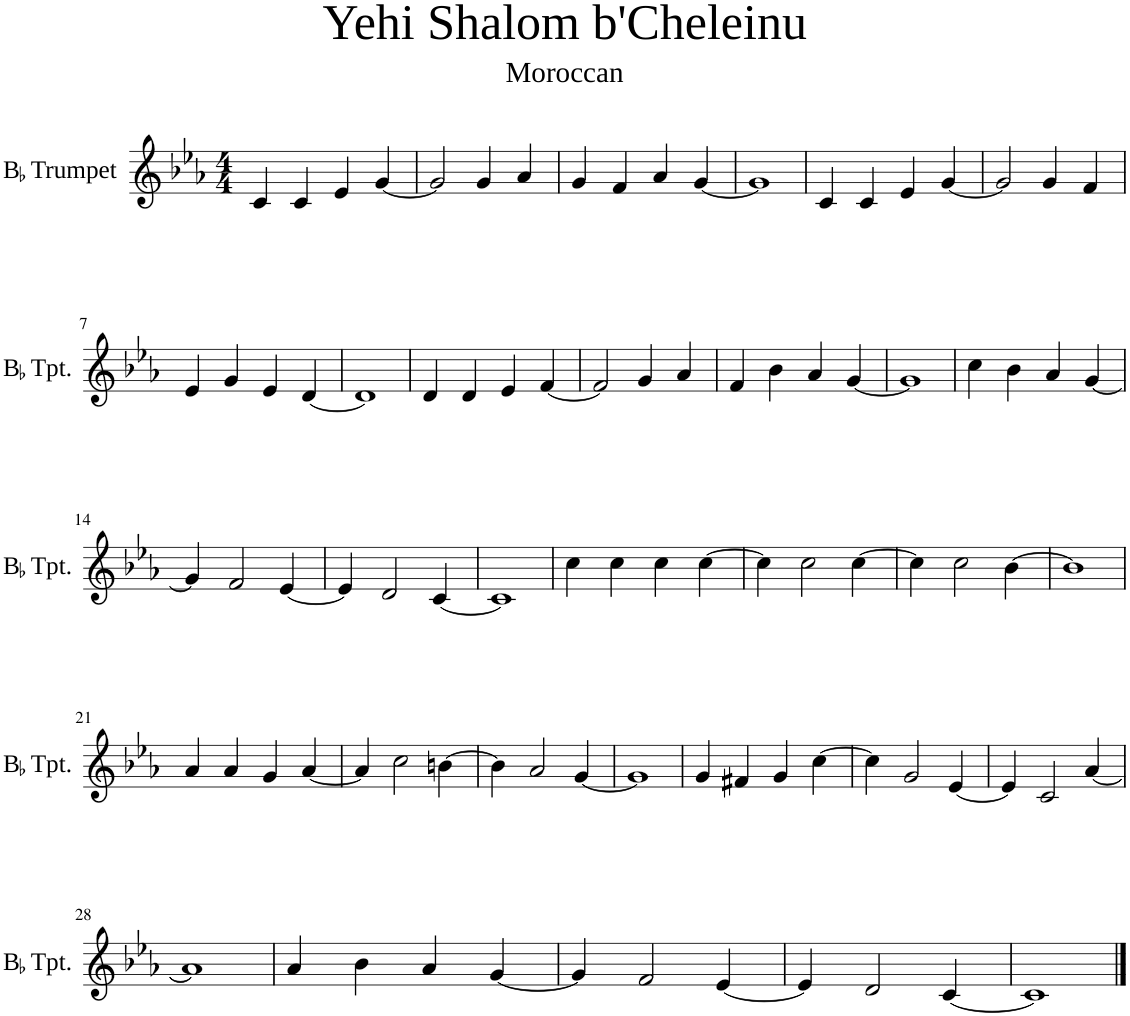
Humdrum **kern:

**kern
*part1
*staff1
*I"BaccidentalFlat Trumpet
*I'BaccidentalFlat Tpt.
*clefG2
*Trd1c2
*k[b-e-a-]
*M4/4
=1
4c/
4c/
4e-/
[4g/
=2
2g/]
4g/
4a-/
=3
4g/
4f/
4a-/
[4g/
=4
1g]
=5
4c/
4c/
4e-/
[4g/
=6
2g/]
4g/
4f/
!!LO:LB:g=z
=7
4e-/
4g/
4e-/
[4d/
=8
1d]
=9
4d/
4d/
4e-/
[4f/
=10
2f/]
4g/
4a-/
=11
4f/
4b-\
4a-/
[4g/
=12
1g]
=13
4cc\
4b-\
4a-/
[4g/
!!LO:LB:g=z
=14
4g/]
2f/
[4e-/
=15
4e-/]
2d/
[4c/
=16
1c]
=17
4cc\
4cc\
4cc\
[4cc\
=18
4cc\]
2cc\
[4cc\
=19
4cc\]
2cc\
[4b-\
=20
1b-]
!!LO:LB:g=z
=21
4a-/
4a-/
4g/
[4a-/
=22
4a-/]
2cc\
[4bn\
=23
4b\]
2a-/
[4g/
=24
1g]
=25
4g/
4f#X/
4g/
[4cc\
=26
4cc\]
2g/
[4e-/
=27
4e-/]
2c/
[4a-/
!!LO:LB:g=z
=28
1a-]
=29
4a-/
4b-\
4a-/
[4g/
=30
4g/]
2f/
[4e-/
=31
4e-/]
2d/
[4c/
=32
1c]
==
*-
